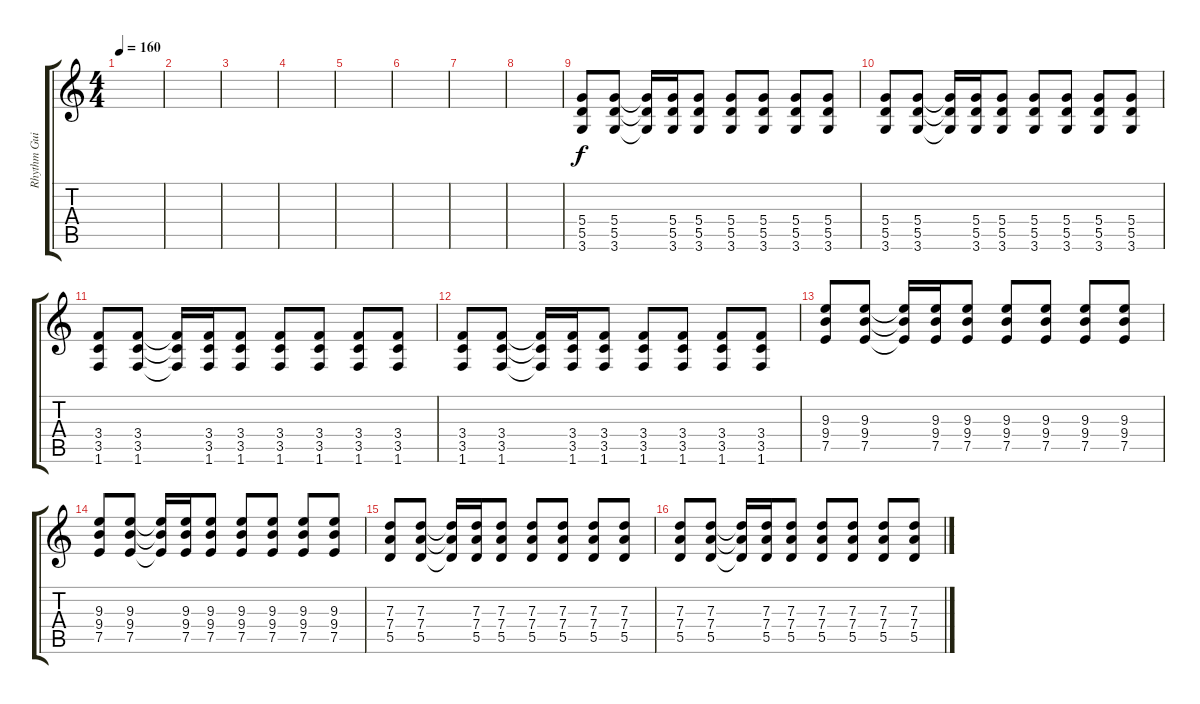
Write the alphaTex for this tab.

\track ("Rhythm Guitar 1" "Rhythm Gui") {instrument distortionguitar}
\staff {score tabs}
\tuning (E4 B3 G3 D3 A2 E2) {hide}
\ts (4 4)
\tempo 160
\clef g2
\ks c
|
|
|
|
|
|
|
|
(5.4 5.5 3.6).8 (5.4 5.5 3.6).8 (5.4{t} 5.5{t} 3.6{t}).16 (5.4 5.5 3.6).16 (5.4 5.5 3.6).8 (5.4 5.5 3.6).8 (5.4 5.5 3.6).8 (5.4 5.5 3.6).8 (5.4 5.5 3.6).8 |
(5.4 5.5 3.6).8 (5.4 5.5 3.6).8 (5.4{t} 5.5{t} 3.6{t}).16 (5.4 5.5 3.6).16 (5.4 5.5 3.6).8 (5.4 5.5 3.6).8 (5.4 5.5 3.6).8 (5.4 5.5 3.6).8 (5.4 5.5 3.6).8 |
(3.4 3.5 1.6).8 (3.4 3.5 1.6).8 (3.4{t} 3.5{t} 1.6{t}).16 (3.4 3.5 1.6).16 (3.4 3.5 1.6).8 (3.4 3.5 1.6).8 (3.4 3.5 1.6).8 (3.4 3.5 1.6).8 (3.4 3.5 1.6).8 |
(3.4 3.5 1.6).8 (3.4 3.5 1.6).8 (3.4{t} 3.5{t} 1.6{t}).16 (3.4 3.5 1.6).16 (3.4 3.5 1.6).8 (3.4 3.5 1.6).8 (3.4 3.5 1.6).8 (3.4 3.5 1.6).8 (3.4 3.5 1.6).8 |
(9.3 9.4 7.5).8 (9.3 9.4 7.5).8 (9.3{t} 9.4{t} 7.5{t}).16 (9.3 9.4 7.5).16 (9.3 9.4 7.5).8 (9.3 9.4 7.5).8 (9.3 9.4 7.5).8 (9.3 9.4 7.5).8 (9.3 9.4 7.5).8 |
(9.3 9.4 7.5).8 (9.3 9.4 7.5).8 (9.3{t} 9.4{t} 7.5{t}).16 (9.3 9.4 7.5).16 (9.3 9.4 7.5).8 (9.3 9.4 7.5).8 (9.3 9.4 7.5).8 (9.3 9.4 7.5).8 (9.3 9.4 7.5).8 |
(7.3 7.4 5.5).8 (7.3 7.4 5.5).8 (7.3{t} 7.4{t} 5.5{t}).16 (7.3 7.4 5.5).16 (7.3 7.4 5.5).8 (7.3 7.4 5.5).8 (7.3 7.4 5.5).8 (7.3 7.4 5.5).8 (7.3 7.4 5.5).8 |
(7.3 7.4 5.5).8 (7.3 7.4 5.5).8 (7.3{t} 7.4{t} 5.5{t}).16 (7.3 7.4 5.5).16 (7.3 7.4 5.5).8 (7.3 7.4 5.5).8 (7.3 7.4 5.5).8 (7.3 7.4 5.5).8 (7.3 7.4 5.5).8
